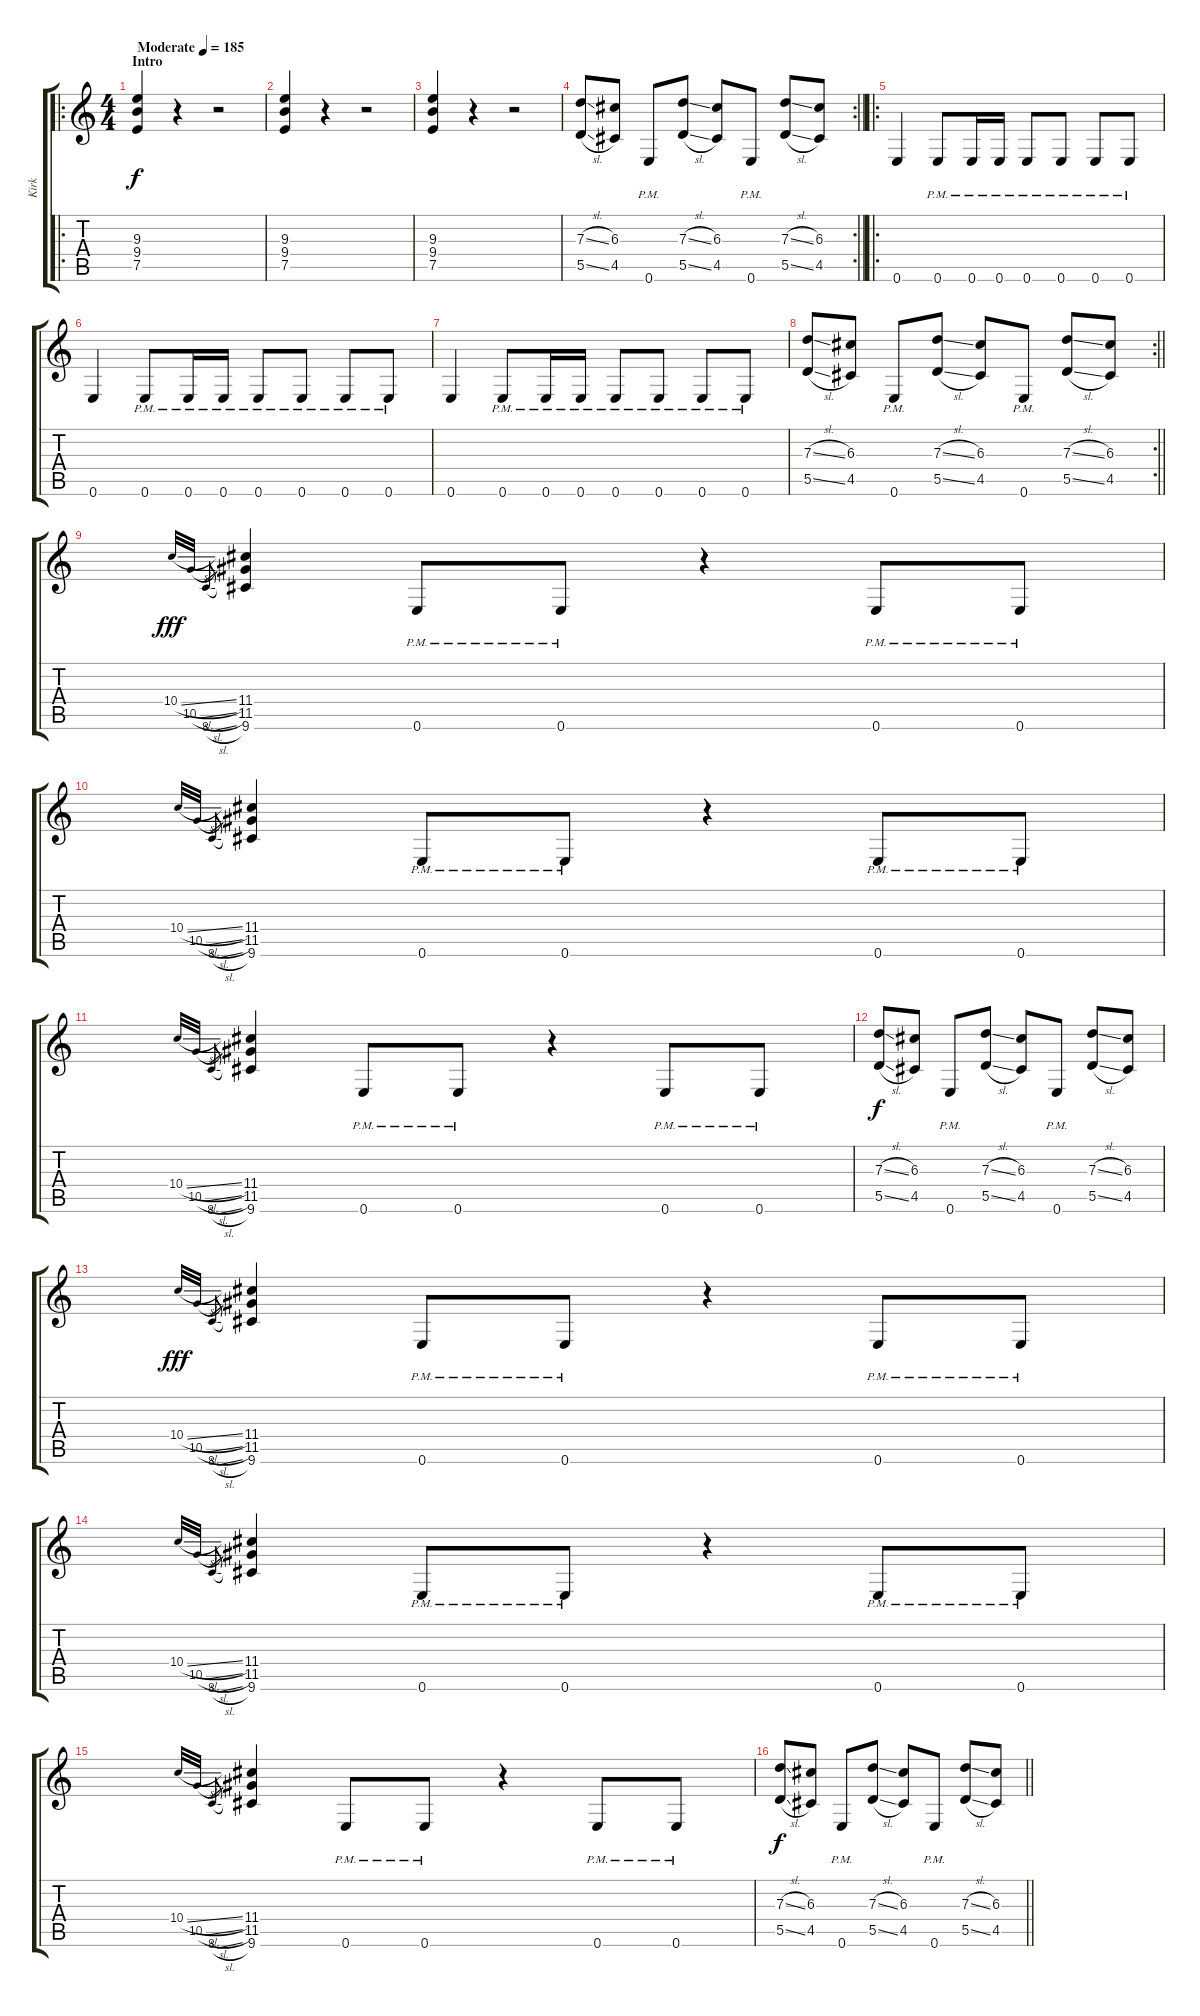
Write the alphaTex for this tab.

\track ("Kirk" "Kirk") {instrument distortionguitar}
\staff {score tabs}
\tuning (E4 B3 G3 D3 A2 E2) {hide}
\ro
\ts (4 4)
\section ("" "Intro")
\tempo (185 "Moderate")
\clef g2
\ks c
(9.3 9.4 7.5).4{dy f instrument distortionguitar} r.4 r.2 |
(9.3 9.4 7.5).4 r.4 r.2 |
(9.3 9.4 7.5).4 r.4 r.2 |
\rc 2
\barLineRight lightlight
(7.3{sl} 5.5{sl}).8 (6.3 4.5).8 0.6{pm}.8 (7.3{sl} 5.5{sl}).8 (6.3 4.5).8 0.6{pm}.8 (7.3{sl} 5.5{sl}).8 (6.3 4.5).8 |
\ro
\section ("" "")
0.6.4 0.6{pm}.8 0.6{pm}.16 0.6{pm}.16 0.6{pm}.8 0.6{pm}.8 0.6{pm}.8 0.6{pm}.8 |
0.6.4 0.6{pm}.8 0.6{pm}.16 0.6{pm}.16 0.6{pm}.8 0.6{pm}.8 0.6{pm}.8 0.6{pm}.8 |
0.6.4 0.6{pm}.8 0.6{pm}.16 0.6{pm}.16 0.6{pm}.8 0.6{pm}.8 0.6{pm}.8 0.6{pm}.8 |
\rc 2
\barLineRight lightlight
(7.3{sl} 5.5{sl}).8 (6.3 4.5).8 0.6{pm}.8 (7.3{sl} 5.5{sl}).8 (6.3 4.5).8 0.6{pm}.8 (7.3{sl} 5.5{sl}).8 (6.3 4.5).8 |
\section ("" "")
10.4{sl}.32{gr onbeat dy fff} 10.5{sl}.32{gr onbeat} 8.6{sl}.32{gr} (11.4 11.5 9.6).4 0.6{pm}.8 0.6{pm}.8 r.4 0.6{pm}.8 0.6{pm}.8 |
10.4{sl}.32{gr onbeat} 10.5{sl}.32{gr onbeat} 8.6{sl}.32{gr} (11.4 11.5 9.6).4 0.6{pm}.8 0.6{pm}.8 r.4 0.6{pm}.8 0.6{pm}.8 |
10.4{sl}.32{gr onbeat} 10.5{sl}.32{gr onbeat} 8.6{sl}.32{gr} (11.4 11.5 9.6).4 0.6{pm}.8 0.6{pm}.8 r.4 0.6{pm}.8 0.6{pm}.8 |
(7.3{sl} 5.5{sl}).8{dy f} (6.3 4.5).8 0.6{pm}.8 (7.3{sl} 5.5{sl}).8 (6.3 4.5).8 0.6{pm}.8 (7.3{sl} 5.5{sl}).8 (6.3 4.5).8 |
10.4{sl}.32{gr onbeat dy fff} 10.5{sl}.32{gr onbeat} 8.6{sl}.32{gr} (11.4 11.5 9.6).4 0.6{pm}.8 0.6{pm}.8 r.4 0.6{pm}.8 0.6{pm}.8 |
10.4{sl}.32{gr onbeat} 10.5{sl}.32{gr onbeat} 8.6{sl}.32{gr} (11.4 11.5 9.6).4 0.6{pm}.8 0.6{pm}.8 r.4 0.6{pm}.8 0.6{pm}.8 |
10.4{sl}.32{gr onbeat} 10.5{sl}.32{gr onbeat} 8.6{sl}.32{gr} (11.4 11.5 9.6).4 0.6{pm}.8 0.6{pm}.8 r.4 0.6{pm}.8 0.6{pm}.8 |
\barLineRight lightlight
(7.3{sl} 5.5{sl}).8{dy f} (6.3 4.5).8 0.6{pm}.8 (7.3{sl} 5.5{sl}).8 (6.3 4.5).8 0.6{pm}.8 (7.3{sl} 5.5{sl}).8 (6.3 4.5).8
